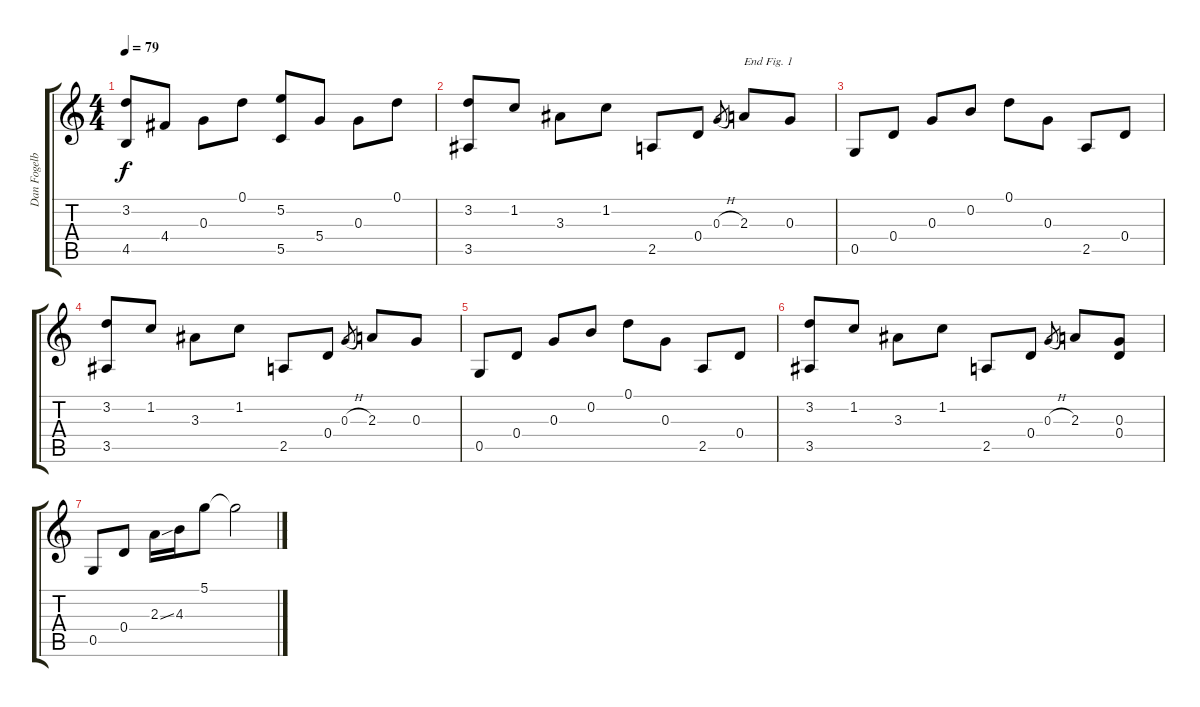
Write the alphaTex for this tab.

\track ("Dan Fogelberg" "Dan Fogelb") {instrument acousticguitarnylon}
\staff {score tabs}
\tuning (D4 B3 G3 D3 G2 D2) {hide}
\ts (4 4)
\tempo 79
\clef g2
\ks c
(3.2 4.5).8{dy f} 4.4.8 0.3.8 0.1.8 (5.2 5.5).8 5.4.8 0.3.8 0.1.8 |
(3.2 3.5).8 1.2.8 3.3.8 1.2.8 2.5.8 0.4.8 0.3{h}.8{gr} 2.3.8{txt "End Fig. 1"} 0.3.8 |
0.5.8 0.4.8 0.3.8 0.2.8 0.1.8 0.3.8 2.5.8 0.4.8 |
(3.2 3.5).8 1.2.8 3.3.8 1.2.8 2.5.8 0.4.8 0.3{h}.8{gr} 2.3.8 0.3.8 |
0.5.8 0.4.8 0.3.8 0.2.8 0.1.8 0.3.8 2.5.8 0.4.8 |
(3.2 3.5).8 1.2.8 3.3.8 1.2.8 2.5.8 0.4.8 0.3{h}.8{gr} 2.3.8 (0.3 0.4).8 |
0.5.8 0.4.8 2.3{ss}.16 4.3.16 5.1.8 5.1{t}.2
